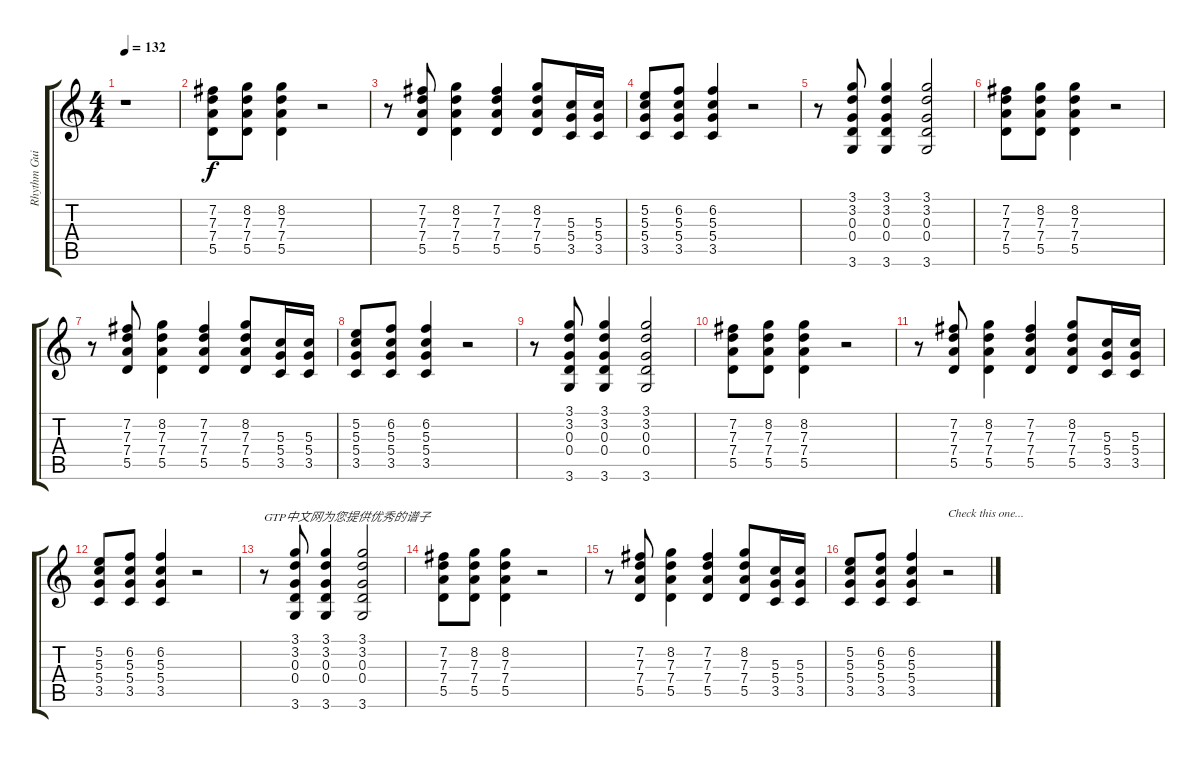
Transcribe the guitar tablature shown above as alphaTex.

\track ("Rhythm Guitar 1" "Rhythm Gui") {instrument distortionguitar}
\staff {score tabs}
\tuning (E4 B3 G3 D3 A2 E2) {hide}
\ts (4 4)
\tempo 132
\clef g2
\ks c
r.1{dy f instrument distortionguitar} |
(7.2 7.3 7.4 5.5).8 (8.2 7.3 7.4 5.5).8 (8.2 7.3 7.4 5.5).4 r.2 |
r.8 (7.2 7.3 7.4 5.5).8 (8.2 7.3 7.4 5.5).4 (7.2 7.3 7.4 5.5).4 (8.2 7.3 7.4 5.5).8 (5.3 5.4 3.5).16 (5.3 5.4 3.5).16 |
(5.2 5.3 5.4 3.5).8 (6.2 5.3 5.4 3.5).8 (6.2 5.3 5.4 3.5).4 r.2 |
r.8 (3.1 3.2 0.3 0.4 3.6).8 (3.1 3.2 0.3 0.4 3.6).4 (3.1 3.2 0.3 0.4 3.6).2 |
(7.2 7.3 7.4 5.5).8 (8.2 7.3 7.4 5.5).8 (8.2 7.3 7.4 5.5).4 r.2 |
r.8 (7.2 7.3 7.4 5.5).8 (8.2 7.3 7.4 5.5).4 (7.2 7.3 7.4 5.5).4 (8.2 7.3 7.4 5.5).8 (5.3 5.4 3.5).16 (5.3 5.4 3.5).16 |
(5.2 5.3 5.4 3.5).8 (6.2 5.3 5.4 3.5).8 (6.2 5.3 5.4 3.5).4 r.2 |
r.8 (3.1 3.2 0.3 0.4 3.6).8 (3.1 3.2 0.3 0.4 3.6).4 (3.1 3.2 0.3 0.4 3.6).2 |
(7.2 7.3 7.4 5.5).8 (8.2 7.3 7.4 5.5).8 (8.2 7.3 7.4 5.5).4 r.2 |
r.8 (7.2 7.3 7.4 5.5).8 (8.2 7.3 7.4 5.5).4 (7.2 7.3 7.4 5.5).4 (8.2 7.3 7.4 5.5).8 (5.3 5.4 3.5).16 (5.3 5.4 3.5).16 |
(5.2 5.3 5.4 3.5).8 (6.2 5.3 5.4 3.5).8 (6.2 5.3 5.4 3.5).4 r.2 |
r.8{txt "GTP中文网为您提供优秀的谱子"} (3.1 3.2 0.3 0.4 3.6).8 (3.1 3.2 0.3 0.4 3.6).4 (3.1 3.2 0.3 0.4 3.6).2 |
(7.2 7.3 7.4 5.5).8 (8.2 7.3 7.4 5.5).8 (8.2 7.3 7.4 5.5).4 r.2 |
r.8 (7.2 7.3 7.4 5.5).8 (8.2 7.3 7.4 5.5).4 (7.2 7.3 7.4 5.5).4 (8.2 7.3 7.4 5.5).8 (5.3 5.4 3.5).16 (5.3 5.4 3.5).16 |
(5.2 5.3 5.4 3.5).8 (6.2 5.3 5.4 3.5).8 (6.2 5.3 5.4 3.5).4 r.2{txt "Check this one..."}
